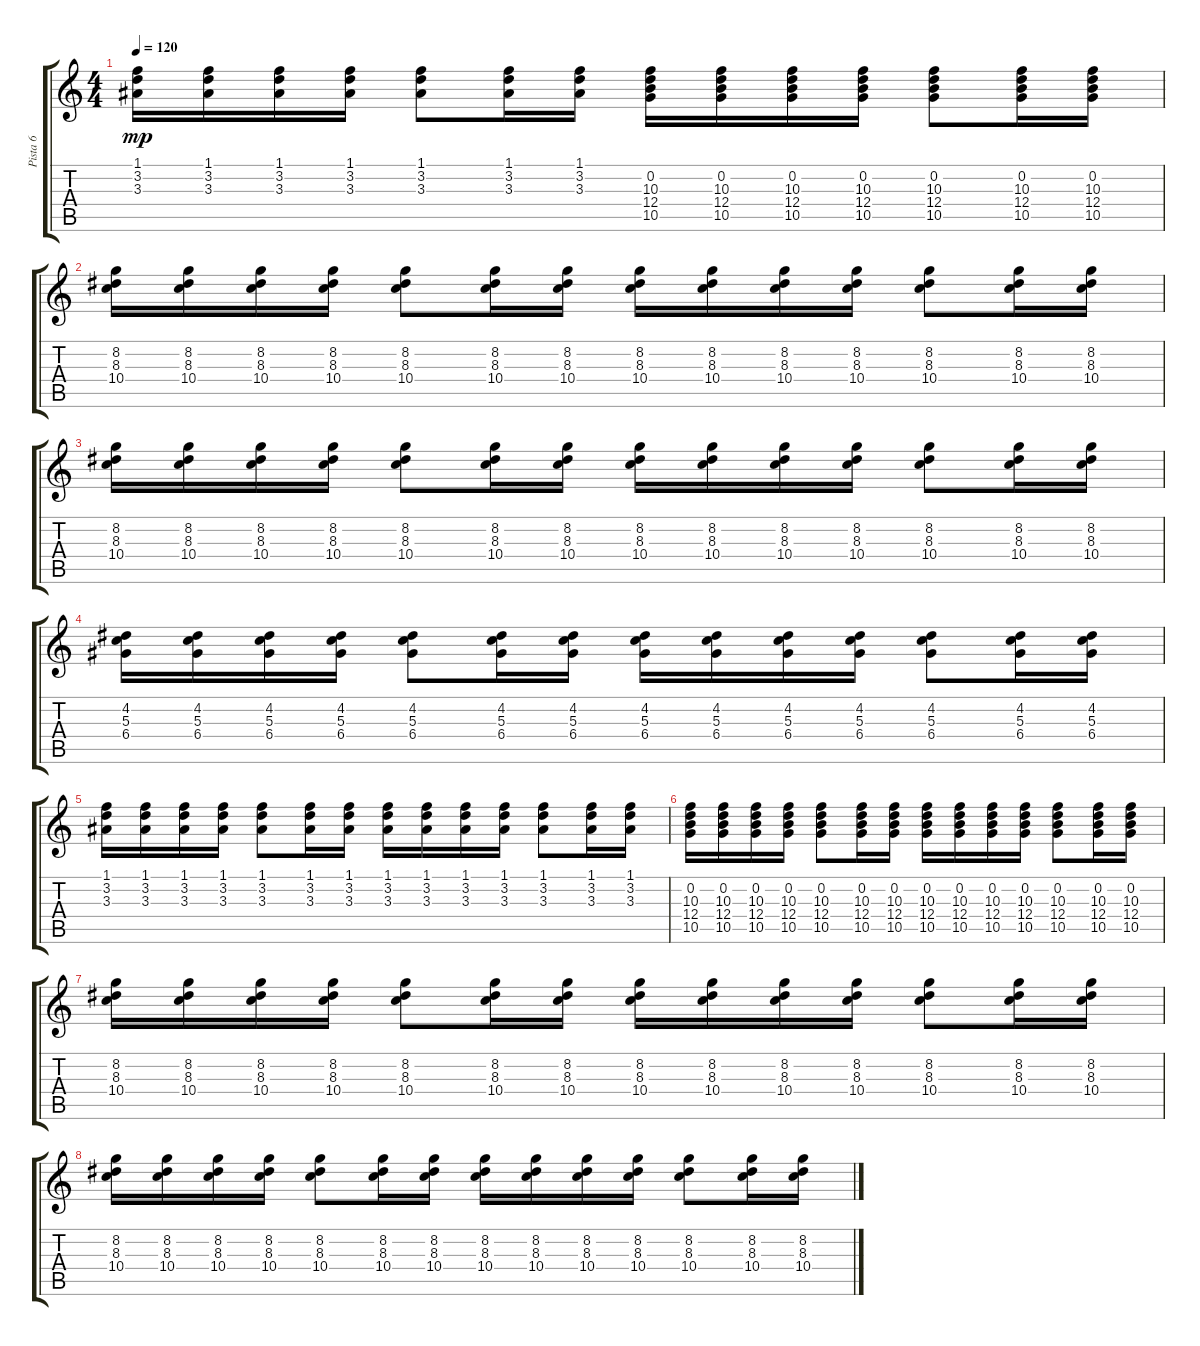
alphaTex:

\track ("Pista 6" "Pista 6") {instrument acousticguitarnylon}
\staff {score tabs}
\tuning (E4 B3 G3 D3 A2 E2) {hide}
\ts (4 4)
\tempo 120
\clef g2
\ks c
(1.1 3.2 3.3).16{dy mp} (1.1 3.2 3.3).16 (1.1 3.2 3.3).16{instrument acousticguitarnylon} (1.1 3.2 3.3).16 (1.1 3.2 3.3).8 (1.1 3.2 3.3).16 (1.1 3.2 3.3).16 (0.2 10.3 12.4 10.5).16 (0.2 10.3 12.4 10.5).16 (0.2 10.3 12.4 10.5).16 (0.2 10.3 12.4 10.5).16 (0.2 10.3 12.4 10.5).8 (0.2 10.3 12.4 10.5).16 (0.2 10.3 12.4 10.5).16 |
(8.2 8.3 10.4).16 (8.2 8.3 10.4).16 (8.2 8.3 10.4).16{instrument acousticguitarnylon} (8.2 8.3 10.4).16 (8.2 8.3 10.4).8 (8.2 8.3 10.4).16 (8.2 8.3 10.4).16 (8.2 8.3 10.4).16 (8.2 8.3 10.4).16 (8.2 8.3 10.4).16 (8.2 8.3 10.4).16 (8.2 8.3 10.4).8 (8.2 8.3 10.4).16 (8.2 8.3 10.4).16 |
(8.2 8.3 10.4).16 (8.2 8.3 10.4).16 (8.2 8.3 10.4).16{instrument acousticguitarnylon} (8.2 8.3 10.4).16 (8.2 8.3 10.4).8 (8.2 8.3 10.4).16 (8.2 8.3 10.4).16 (8.2 8.3 10.4).16 (8.2 8.3 10.4).16 (8.2 8.3 10.4).16 (8.2 8.3 10.4).16 (8.2 8.3 10.4).8 (8.2 8.3 10.4).16 (8.2 8.3 10.4).16 |
(4.2 5.3 6.4).16 (4.2 5.3 6.4).16 (4.2 5.3 6.4).16{instrument acousticguitarnylon} (4.2 5.3 6.4).16 (4.2 5.3 6.4).8 (4.2 5.3 6.4).16 (4.2 5.3 6.4).16 (4.2 5.3 6.4).16 (4.2 5.3 6.4).16 (4.2 5.3 6.4).16 (4.2 5.3 6.4).16 (4.2 5.3 6.4).8 (4.2 5.3 6.4).16 (4.2 5.3 6.4).16 |
(1.1 3.2 3.3).16 (1.1 3.2 3.3).16 (1.1 3.2 3.3).16{instrument acousticguitarnylon} (1.1 3.2 3.3).16 (1.1 3.2 3.3).8 (1.1 3.2 3.3).16 (1.1 3.2 3.3).16 (1.1 3.2 3.3).16 (1.1 3.2 3.3).16 (1.1 3.2 3.3).16 (1.1 3.2 3.3).16 (1.1 3.2 3.3).8 (1.1 3.2 3.3).16 (1.1 3.2 3.3).16 |
(0.2 10.3 12.4 10.5).16 (0.2 10.3 12.4 10.5).16 (0.2 10.3 12.4 10.5).16 (0.2 10.3 12.4 10.5).16 (0.2 10.3 12.4 10.5).8 (0.2 10.3 12.4 10.5).16 (0.2 10.3 12.4 10.5).16 (0.2 10.3 12.4 10.5).16 (0.2 10.3 12.4 10.5).16 (0.2 10.3 12.4 10.5).16 (0.2 10.3 12.4 10.5).16 (0.2 10.3 12.4 10.5).8 (0.2 10.3 12.4 10.5).16 (0.2 10.3 12.4 10.5).16 |
(8.2 8.3 10.4).16 (8.2 8.3 10.4).16 (8.2 8.3 10.4).16{instrument acousticguitarnylon} (8.2 8.3 10.4).16 (8.2 8.3 10.4).8 (8.2 8.3 10.4).16 (8.2 8.3 10.4).16 (8.2 8.3 10.4).16 (8.2 8.3 10.4).16 (8.2 8.3 10.4).16 (8.2 8.3 10.4).16 (8.2 8.3 10.4).8 (8.2 8.3 10.4).16 (8.2 8.3 10.4).16 |
(8.2 8.3 10.4).16 (8.2 8.3 10.4).16 (8.2 8.3 10.4).16{instrument acousticguitarnylon} (8.2 8.3 10.4).16 (8.2 8.3 10.4).8 (8.2 8.3 10.4).16 (8.2 8.3 10.4).16 (8.2 8.3 10.4).16 (8.2 8.3 10.4).16 (8.2 8.3 10.4).16 (8.2 8.3 10.4).16 (8.2 8.3 10.4).8 (8.2 8.3 10.4).16 (8.2 8.3 10.4).16
